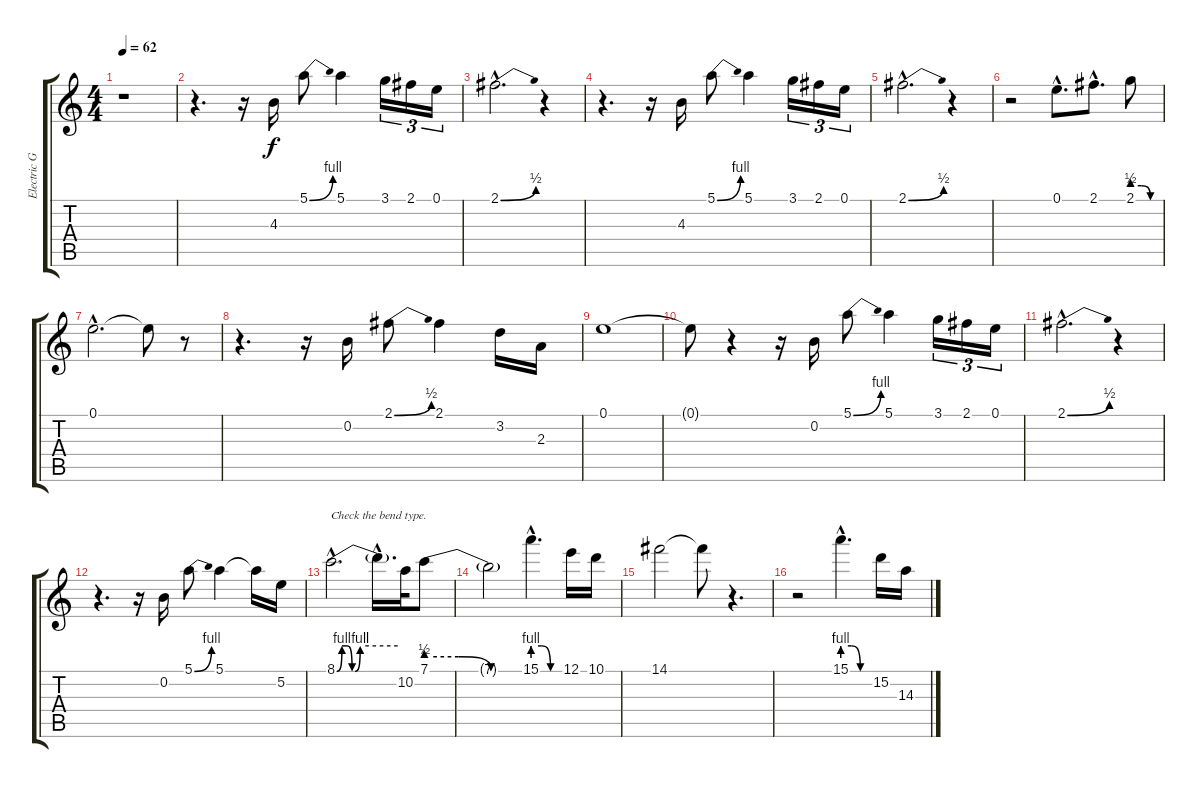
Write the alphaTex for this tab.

\track ("Electric Guitar Solo" "Electric G") {instrument distortionguitar}
\staff {score tabs}
\tuning (E4 B3 G3 D3 A2 E2) {hide}
\ts (4 4)
\tempo 62
\clef g2
\ks c
r.1{dy f instrument distortionguitar} |
r.4{d} r.16 4.3.16 5.1{be (bend 0 0 60 4)}.8 5.1.4 3.1.16{tu (3 2)} 2.1.16{tu (3 2)} 0.1.16{tu (3 2)} |
2.1{be (bend 0 0 60 2) hac}.2{d} r.4 |
r.4{d} r.16 4.3.16 5.1{be (bend 0 0 60 4)}.8 5.1.4 3.1.16{tu (3 2)} 2.1.16{tu (3 2)} 0.1.16{tu (3 2)} |
2.1{be (bend 0 0 60 2) hac}.2{d} r.4 |
r.2 0.1{hac}.8{d} 2.1{hac}.8{d} 2.1{be (custom 0 2 20 2 40 0 60 0)}.8 |
0.1{hac}.2{d} 0.1{t}.8 r.8 |
r.4{d} r.16 0.2.16 2.1{be (bend 0 0 60 2)}.8 2.1.4 3.2.16 2.3.16 |
0.1.1 |
0.1{t}.8 r.4 r.16 0.2.16 5.1{be (bend 0 0 60 4)}.8 5.1.4 3.1.16{tu (3 2)} 2.1.16{tu (3 2)} 0.1.16{tu (3 2)} |
2.1{be (bend 0 0 60 2) hac}.2{d} r.4 |
r.4{d} r.16 0.2.16 5.1{be (bend 0 0 60 4)}.8 5.1.4 5.1{t}.16 5.2.16 |
8.1{be (custom 0 0 5 4 10 4 15 0 18 0 23 4 60 4) hac}.2{d txt "Check the bend type."} 8.1{hac t}.16{d} 10.2.32 7.1{be (custom 0 2 20 2 40 0 60 0)}.8 |
7.1{t}.2 15.1{be (custom 0 4 20 4 40 0 60 0) hac}.4{d} 12.1.16 10.1.16 |
14.1.2 14.1{t}.8 r.4{d} |
r.2 15.1{be (custom 0 4 20 4 40 0 60 0) hac}.4{d} 15.2.16 14.3.16
